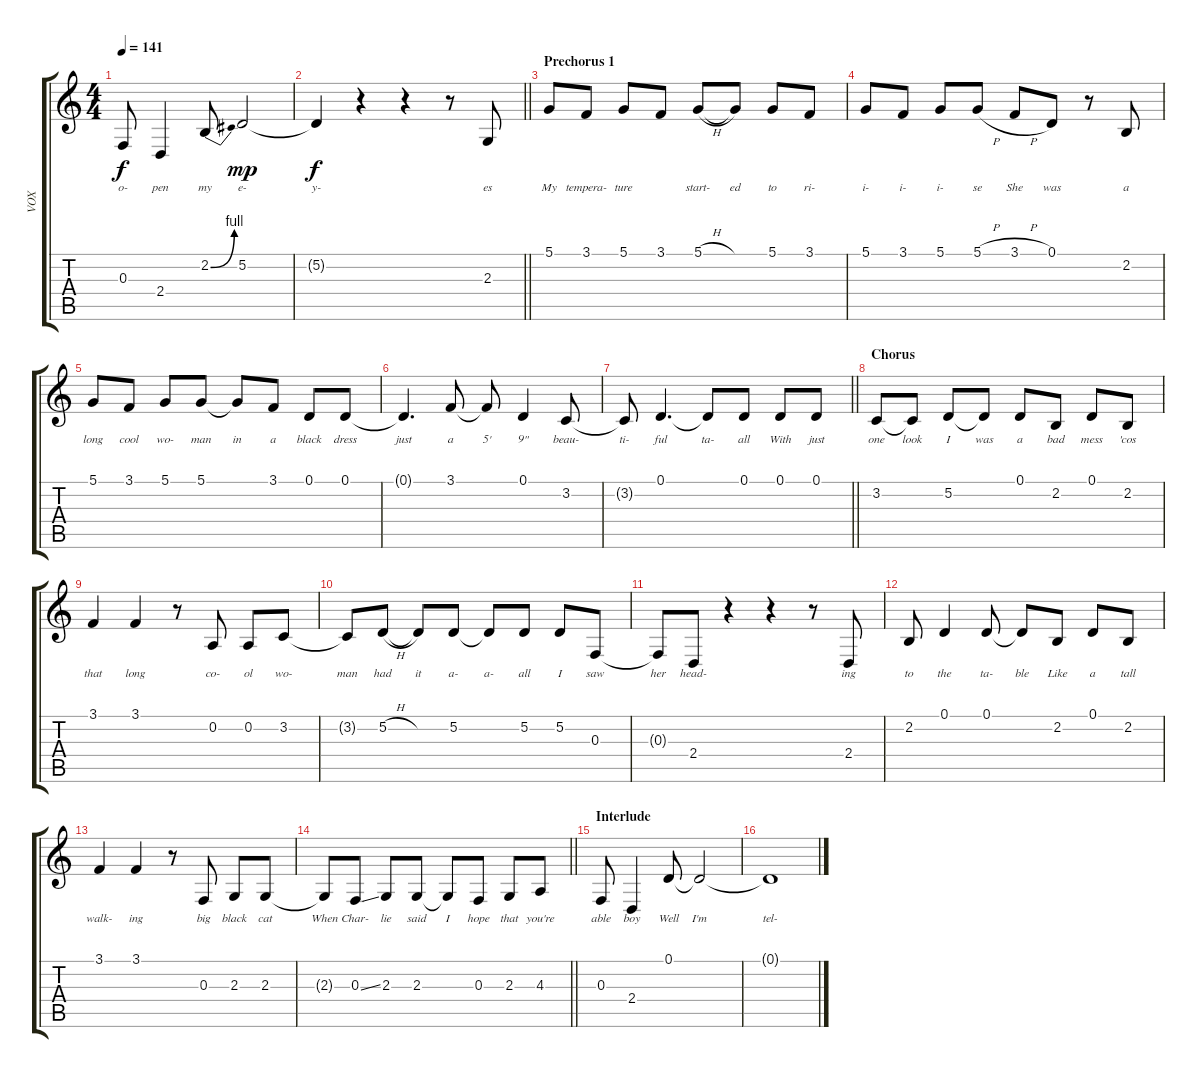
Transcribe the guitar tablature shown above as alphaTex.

\track ("VOX" "VOX") {instrument altosax}
\staff {score tabs}
\tuning (D4 A3 F3 C3 G2 D2) {hide}
\ts (4 4)
\tempo 141
\clef g2
\ks c
0.3{t}.8{lyrics (0 "o-") lyrics (1 "") lyrics (2 "") lyrics (3 "") lyrics (4 "") dy f} 2.4.4{lyrics (0 "pen") lyrics (1 "") lyrics (2 "") lyrics (3 "") lyrics (4 "")} 2.2{be (bend 0 0 60 4)}.8{lyrics (0 "my") lyrics (1 "") lyrics (2 "") lyrics (3 "") lyrics (4 "")} 5.2.2{lyrics (0 "e-") lyrics (1 "") lyrics (2 "") lyrics (3 "") lyrics (4 "") dy mp} |
\barLineRight lightlight
5.2{t}.4{lyrics (0 "y-") lyrics (1 "") lyrics (2 "") lyrics (3 "") lyrics (4 "") dy f} r.4 r.4 r.8 2.3.8{lyrics (0 "es") lyrics (1 "") lyrics (2 "") lyrics (3 "") lyrics (4 "")} |
\section ("" "Prechorus 1")
5.1.8{lyrics (0 "My") lyrics (1 "") lyrics (2 "") lyrics (3 "") lyrics (4 "")} 3.1.8{lyrics (0 "tempera-") lyrics (1 "") lyrics (2 "") lyrics (3 "") lyrics (4 "")} 5.1.8{lyrics (0 "ture") lyrics (1 "") lyrics (2 "") lyrics (3 "") lyrics (4 "")} 3.1.8{lyrics (0 "") lyrics (1 "") lyrics (2 "") lyrics (3 "") lyrics (4 "")} 5.1{h}.8{lyrics (0 "start-") lyrics (1 "") lyrics (2 "") lyrics (3 "") lyrics (4 "")} 5.1{t}.8{lyrics (0 "ed") lyrics (1 "") lyrics (2 "") lyrics (3 "") lyrics (4 "")} 5.1.8{lyrics (0 "to") lyrics (1 "") lyrics (2 "") lyrics (3 "") lyrics (4 "")} 3.1.8{lyrics (0 "ri-") lyrics (1 "") lyrics (2 "") lyrics (3 "") lyrics (4 "")} |
5.1.8{lyrics (0 "i-") lyrics (1 "") lyrics (2 "") lyrics (3 "") lyrics (4 "")} 3.1.8{lyrics (0 "i-") lyrics (1 "") lyrics (2 "") lyrics (3 "") lyrics (4 "")} 5.1.8{lyrics (0 "i-") lyrics (1 "") lyrics (2 "") lyrics (3 "") lyrics (4 "")} 5.1{h}.8{lyrics (0 "se") lyrics (1 "") lyrics (2 "") lyrics (3 "") lyrics (4 "")} 3.1{h}.8{lyrics (0 "She") lyrics (1 "") lyrics (2 "") lyrics (3 "") lyrics (4 "")} 0.1.8{lyrics (0 "was") lyrics (1 "") lyrics (2 "") lyrics (3 "") lyrics (4 "")} r.8 2.2.8{lyrics (0 "a") lyrics (1 "") lyrics (2 "") lyrics (3 "") lyrics (4 "")} |
5.1.8{lyrics (0 "long") lyrics (1 "") lyrics (2 "") lyrics (3 "") lyrics (4 "")} 3.1.8{lyrics (0 "cool") lyrics (1 "") lyrics (2 "") lyrics (3 "") lyrics (4 "")} 5.1.8{lyrics (0 "wo-") lyrics (1 "") lyrics (2 "") lyrics (3 "") lyrics (4 "")} 5.1.8{lyrics (0 "man") lyrics (1 "") lyrics (2 "") lyrics (3 "") lyrics (4 "")} 5.1{t}.8{lyrics (0 "in") lyrics (1 "") lyrics (2 "") lyrics (3 "") lyrics (4 "")} 3.1.8{lyrics (0 "a") lyrics (1 "") lyrics (2 "") lyrics (3 "") lyrics (4 "")} 0.1.8{lyrics (0 "black") lyrics (1 "") lyrics (2 "") lyrics (3 "") lyrics (4 "")} 0.1.8{lyrics (0 "dress") lyrics (1 "") lyrics (2 "") lyrics (3 "") lyrics (4 "")} |
0.1{t}.4{d lyrics (0 "just") lyrics (1 "") lyrics (2 "") lyrics (3 "") lyrics (4 "")} 3.1.8{lyrics (0 "a") lyrics (1 "") lyrics (2 "") lyrics (3 "") lyrics (4 "")} 3.1{t}.8{lyrics (0 "5'") lyrics (1 "") lyrics (2 "") lyrics (3 "") lyrics (4 "")} 0.1.4{lyrics (0 "9\"") lyrics (1 "") lyrics (2 "") lyrics (3 "") lyrics (4 "")} 3.2.8{lyrics (0 "beau-") lyrics (1 "") lyrics (2 "") lyrics (3 "") lyrics (4 "")} |
\barLineRight lightlight
3.2{t}.8{lyrics (0 "ti-") lyrics (1 "") lyrics (2 "") lyrics (3 "") lyrics (4 "")} 0.1.4{d lyrics (0 "ful") lyrics (1 "") lyrics (2 "") lyrics (3 "") lyrics (4 "")} 0.1{t}.8{lyrics (0 "ta-") lyrics (1 "") lyrics (2 "") lyrics (3 "") lyrics (4 "")} 0.1.8{lyrics (0 "all") lyrics (1 "") lyrics (2 "") lyrics (3 "") lyrics (4 "")} 0.1.8{lyrics (0 "With") lyrics (1 "") lyrics (2 "") lyrics (3 "") lyrics (4 "")} 0.1.8{lyrics (0 "just") lyrics (1 "") lyrics (2 "") lyrics (3 "") lyrics (4 "")} |
\section ("" "Chorus")
3.2.8{lyrics (0 "one") lyrics (1 "") lyrics (2 "") lyrics (3 "") lyrics (4 "")} 3.2{t}.8{lyrics (0 "look") lyrics (1 "") lyrics (2 "") lyrics (3 "") lyrics (4 "")} 5.2.8{lyrics (0 "I") lyrics (1 "") lyrics (2 "") lyrics (3 "") lyrics (4 "")} 5.2{t}.8{lyrics (0 "was") lyrics (1 "") lyrics (2 "") lyrics (3 "") lyrics (4 "")} 0.1.8{lyrics (0 "a") lyrics (1 "") lyrics (2 "") lyrics (3 "") lyrics (4 "")} 2.2.8{lyrics (0 "bad") lyrics (1 "") lyrics (2 "") lyrics (3 "") lyrics (4 "")} 0.1.8{lyrics (0 "mess") lyrics (1 "") lyrics (2 "") lyrics (3 "") lyrics (4 "")} 2.2.8{lyrics (0 "'cos") lyrics (1 "") lyrics (2 "") lyrics (3 "") lyrics (4 "")} |
3.1.4{lyrics (0 "that") lyrics (1 "") lyrics (2 "") lyrics (3 "") lyrics (4 "")} 3.1.4{lyrics (0 "long") lyrics (1 "") lyrics (2 "") lyrics (3 "") lyrics (4 "")} r.8 0.2.8{lyrics (0 "co-") lyrics (1 "") lyrics (2 "") lyrics (3 "") lyrics (4 "")} 0.2.8{lyrics (0 "ol") lyrics (1 "") lyrics (2 "") lyrics (3 "") lyrics (4 "")} 3.2.8{lyrics (0 "wo-") lyrics (1 "") lyrics (2 "") lyrics (3 "") lyrics (4 "")} |
3.2{t}.8{lyrics (0 "man") lyrics (1 "") lyrics (2 "") lyrics (3 "") lyrics (4 "")} 5.2{h}.8{lyrics (0 "had") lyrics (1 "") lyrics (2 "") lyrics (3 "") lyrics (4 "")} 5.2{t}.8{lyrics (0 "it") lyrics (1 "") lyrics (2 "") lyrics (3 "") lyrics (4 "")} 5.2.8{lyrics (0 "a-") lyrics (1 "") lyrics (2 "") lyrics (3 "") lyrics (4 "")} 5.2{t}.8{lyrics (0 "a-") lyrics (1 "") lyrics (2 "") lyrics (3 "") lyrics (4 "")} 5.2.8{lyrics (0 "all") lyrics (1 "") lyrics (2 "") lyrics (3 "") lyrics (4 "")} 5.2.8{lyrics (0 "I") lyrics (1 "") lyrics (2 "") lyrics (3 "") lyrics (4 "")} 0.3.8{lyrics (0 "saw") lyrics (1 "") lyrics (2 "") lyrics (3 "") lyrics (4 "")} |
0.3{t}.8{lyrics (0 "her") lyrics (1 "") lyrics (2 "") lyrics (3 "") lyrics (4 "")} 2.4.8{lyrics (0 "head-") lyrics (1 "") lyrics (2 "") lyrics (3 "") lyrics (4 "")} r.4 r.4 r.8 2.4.8{lyrics (0 "ing") lyrics (1 "") lyrics (2 "") lyrics (3 "") lyrics (4 "")} |
2.2.8{lyrics (0 "to") lyrics (1 "") lyrics (2 "") lyrics (3 "") lyrics (4 "")} 0.1.4{lyrics (0 "the") lyrics (1 "") lyrics (2 "") lyrics (3 "") lyrics (4 "")} 0.1.8{lyrics (0 "ta-") lyrics (1 "") lyrics (2 "") lyrics (3 "") lyrics (4 "")} 0.1{t}.8{lyrics (0 "ble") lyrics (1 "") lyrics (2 "") lyrics (3 "") lyrics (4 "")} 2.2.8{lyrics (0 "Like") lyrics (1 "") lyrics (2 "") lyrics (3 "") lyrics (4 "")} 0.1.8{lyrics (0 "a") lyrics (1 "") lyrics (2 "") lyrics (3 "") lyrics (4 "")} 2.2.8{lyrics (0 "tall") lyrics (1 "") lyrics (2 "") lyrics (3 "") lyrics (4 "")} |
3.1.4{lyrics (0 "walk-") lyrics (1 "") lyrics (2 "") lyrics (3 "") lyrics (4 "")} 3.1.4{lyrics (0 "ing") lyrics (1 "") lyrics (2 "") lyrics (3 "") lyrics (4 "")} r.8 0.3.8{lyrics (0 "big") lyrics (1 "") lyrics (2 "") lyrics (3 "") lyrics (4 "")} 2.3.8{lyrics (0 "black") lyrics (1 "") lyrics (2 "") lyrics (3 "") lyrics (4 "")} 2.3.8{lyrics (0 "cat") lyrics (1 "") lyrics (2 "") lyrics (3 "") lyrics (4 "")} |
\barLineRight lightlight
2.3{t}.8{lyrics (0 "When") lyrics (1 "") lyrics (2 "") lyrics (3 "") lyrics (4 "")} 0.3{ss}.8{lyrics (0 "Char-") lyrics (1 "") lyrics (2 "") lyrics (3 "") lyrics (4 "")} 2.3.8{lyrics (0 "lie") lyrics (1 "") lyrics (2 "") lyrics (3 "") lyrics (4 "")} 2.3.8{lyrics (0 "said") lyrics (1 "") lyrics (2 "") lyrics (3 "") lyrics (4 "")} 2.3{t}.8{lyrics (0 "I") lyrics (1 "") lyrics (2 "") lyrics (3 "") lyrics (4 "")} 0.3.8{lyrics (0 "hope") lyrics (1 "") lyrics (2 "") lyrics (3 "") lyrics (4 "")} 2.3.8{lyrics (0 "that") lyrics (1 "") lyrics (2 "") lyrics (3 "") lyrics (4 "")} 4.3.8{lyrics (0 "you're") lyrics (1 "") lyrics (2 "") lyrics (3 "") lyrics (4 "")} |
\section ("" "Interlude")
0.3.8{lyrics (0 "able") lyrics (1 "") lyrics (2 "") lyrics (3 "") lyrics (4 "")} 2.4.4{lyrics (0 "boy") lyrics (1 "") lyrics (2 "") lyrics (3 "") lyrics (4 "")} 0.1.8{lyrics (0 "Well") lyrics (1 "") lyrics (2 "") lyrics (3 "") lyrics (4 "")} 0.1{t}.2{lyrics (0 "I'm") lyrics (1 "") lyrics (2 "") lyrics (3 "") lyrics (4 "")} |
0.1{t}.1{lyrics (0 "tel-") lyrics (1 "") lyrics (2 "") lyrics (3 "") lyrics (4 "")}
